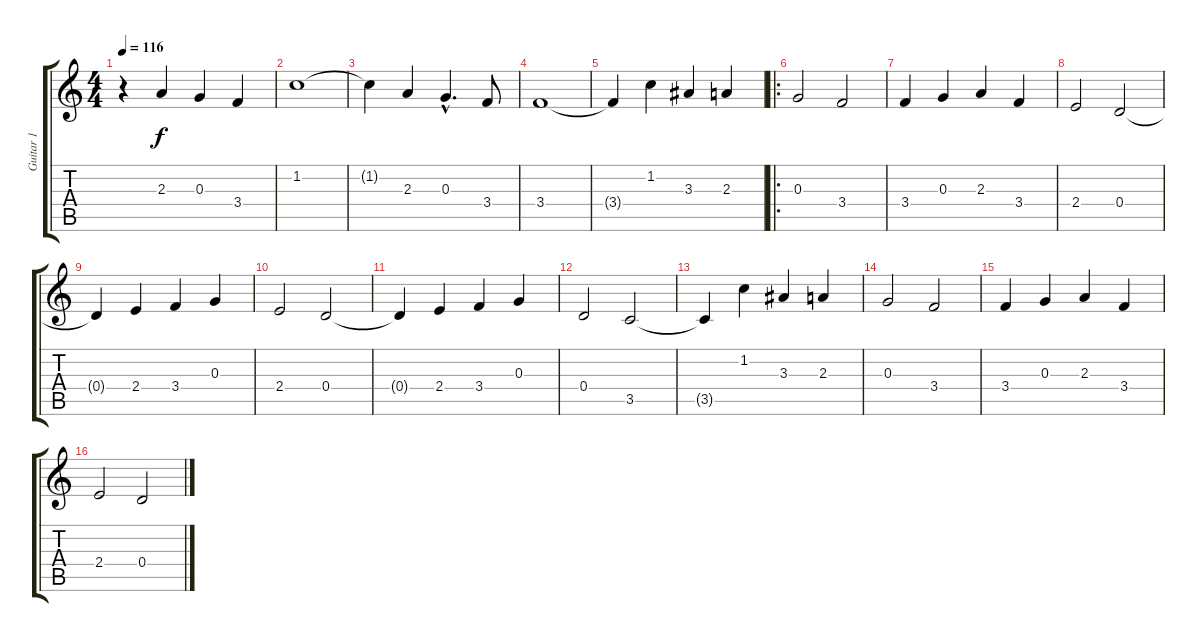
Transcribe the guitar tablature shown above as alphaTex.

\track ("Guitar 1" "Guitar 1") {instrument acousticguitarnylon}
\staff {score tabs}
\tuning (E4 B3 G3 D3 A2 E2) {hide}
\ts (4 4)
\tempo 116
\clef g2
\ks c
r.4{dy f instrument acousticguitarnylon} 2.3.4 0.3.4 3.4.4 |
1.2.1 |
1.2{t}.4 2.3.4 0.3{hac}.4{d} 3.4.8 |
3.4.1 |
3.4{t}.4 1.2.4 3.3.4 2.3.4 |
\ro
0.3.2 3.4.2 |
3.4.4 0.3.4 2.3.4 3.4.4 |
2.4.2 0.4.2 |
0.4{t}.4 2.4.4 3.4.4 0.3.4 |
2.4.2 0.4.2 |
0.4{t}.4 2.4.4 3.4.4 0.3.4 |
0.4.2 3.5.2 |
3.5{t}.4 1.2.4 3.3.4 2.3.4 |
0.3.2 3.4.2 |
3.4.4 0.3.4 2.3.4 3.4.4 |
2.4.2 0.4.2
